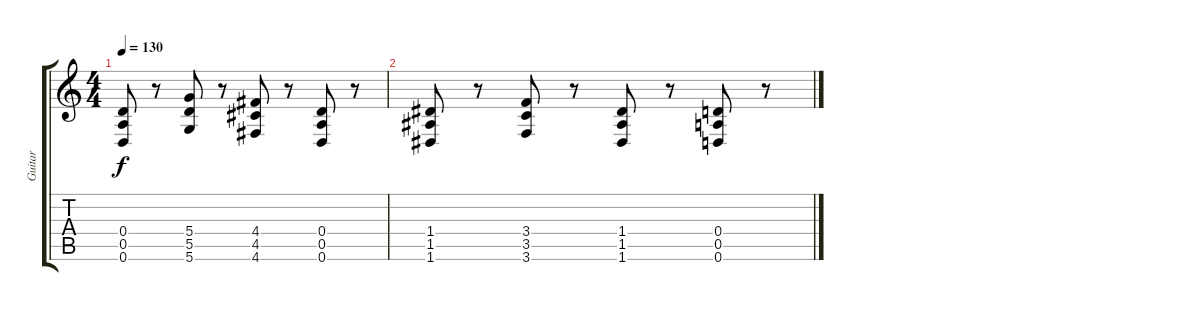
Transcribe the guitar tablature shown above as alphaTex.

\track ("Guitar" "Guitar") {instrument distortionguitar}
\staff {score tabs}
\tuning (E4 B3 G3 D3 A2 D2) {hide}
\ts (4 4)
\tempo 130
\clef g2
\ks c
(0.4 0.5 0.6).8{dy f} r.8 (5.4 5.5 5.6).8 r.8 (4.4 4.5 4.6).8 r.8 (0.4 0.5 0.6).8 r.8 |
(1.4 1.5 1.6).8 r.8 (3.4 3.5 3.6).8 r.8 (1.4 1.5 1.6).8 r.8 (0.4 0.5 0.6).8 r.8
